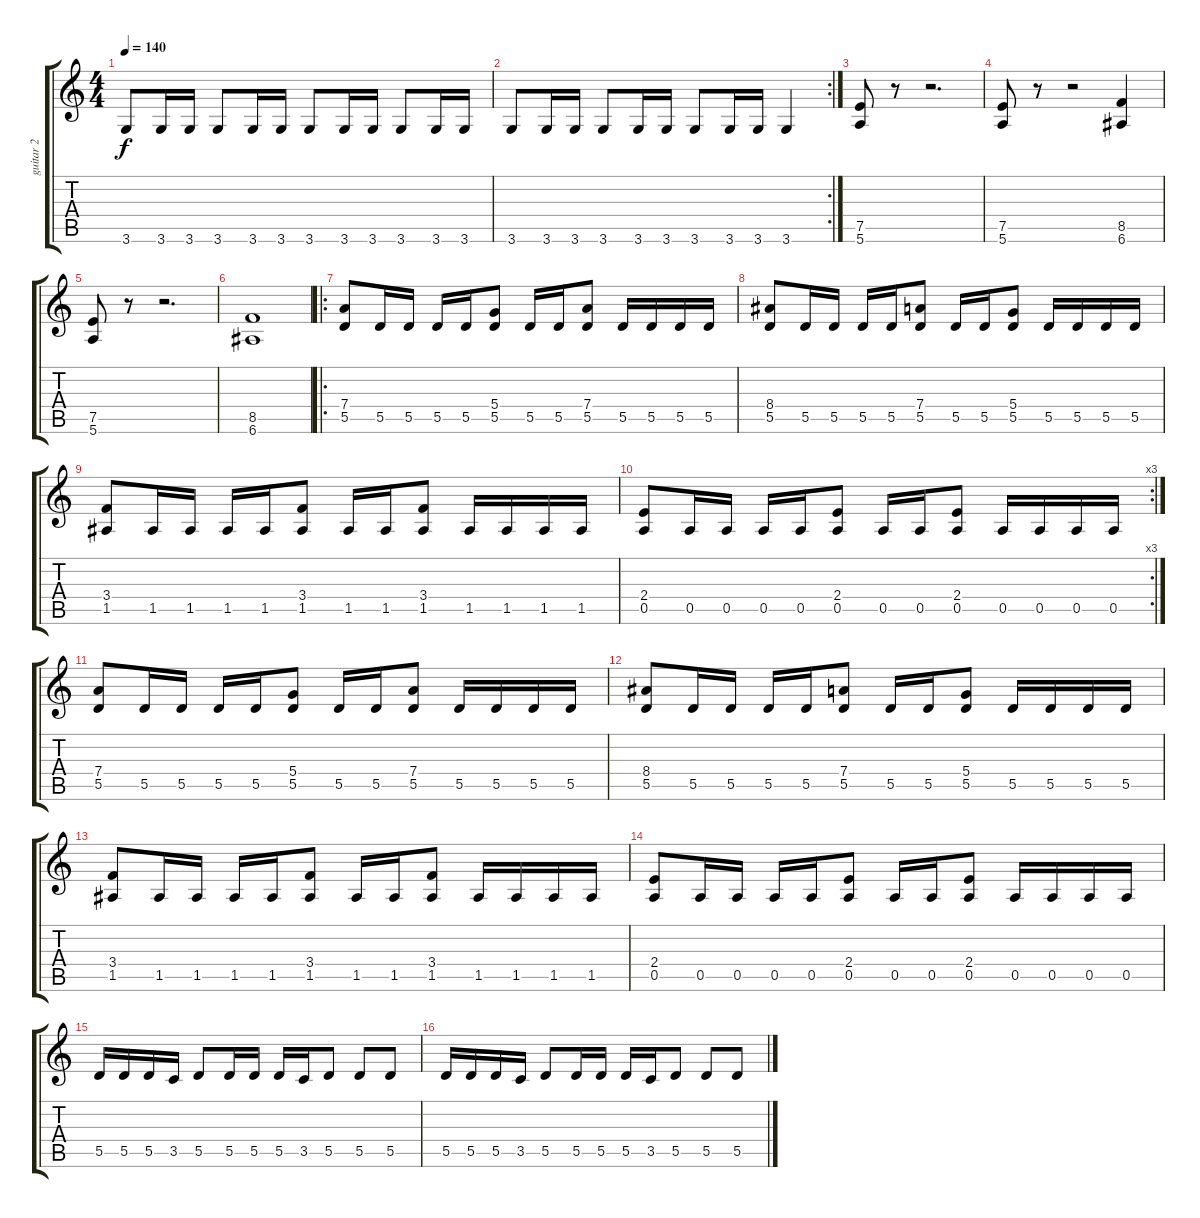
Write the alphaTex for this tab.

\track ("guitar 2" "guitar 2") {instrument overdrivenguitar}
\staff {score tabs}
\tuning (E4 B3 G3 D3 A2 E2) {hide}
\ts (4 4)
\tempo 140
\clef g2
\ks c
3.6.8{dy f} 3.6.16 3.6.16 3.6.8 3.6.16 3.6.16 3.6.8 3.6.16 3.6.16 3.6.8 3.6.16 3.6.16 |
\rc 2
3.6.8 3.6.16 3.6.16 3.6.8 3.6.16 3.6.16 3.6.8 3.6.16 3.6.16 3.6.4 |
(7.5 5.6).8 r.8 r.2{d} |
(7.5 5.6).8 r.8 r.2 (8.5 6.6).4 |
(7.5 5.6).8 r.8 r.2{d} |
(8.5 6.6).1 |
\ro
(7.4 5.5).8 5.5.16 5.5.16 5.5.16 5.5.16 (5.4 5.5).8 5.5.16 5.5.16 (7.4 5.5).8 5.5.16 5.5.16 5.5.16 5.5.16 |
(8.4 5.5).8 5.5.16 5.5.16 5.5.16 5.5.16 (7.4 5.5).8 5.5.16 5.5.16 (5.4 5.5).8 5.5.16 5.5.16 5.5.16 5.5.16 |
(3.4 1.5).8 1.5.16 1.5.16 1.5.16 1.5.16 (3.4 1.5).8 1.5.16 1.5.16 (3.4 1.5).8 1.5.16 1.5.16 1.5.16 1.5.16 |
\rc 3
(2.4 0.5).8 0.5.16 0.5.16 0.5.16 0.5.16 (2.4 0.5).8 0.5.16 0.5.16 (2.4 0.5).8 0.5.16 0.5.16 0.5.16 0.5.16 |
(7.4 5.5).8 5.5.16 5.5.16 5.5.16 5.5.16 (5.4 5.5).8 5.5.16 5.5.16 (7.4 5.5).8 5.5.16 5.5.16 5.5.16 5.5.16 |
(8.4 5.5).8 5.5.16 5.5.16 5.5.16 5.5.16 (7.4 5.5).8 5.5.16 5.5.16 (5.4 5.5).8 5.5.16 5.5.16 5.5.16 5.5.16 |
(3.4 1.5).8 1.5.16 1.5.16 1.5.16 1.5.16 (3.4 1.5).8 1.5.16 1.5.16 (3.4 1.5).8 1.5.16 1.5.16 1.5.16 1.5.16 |
(2.4 0.5).8 0.5.16 0.5.16 0.5.16 0.5.16 (2.4 0.5).8 0.5.16 0.5.16 (2.4 0.5).8 0.5.16 0.5.16 0.5.16 0.5.16 |
5.5.16 5.5.16 5.5.16 3.5.16 5.5.8 5.5.16 5.5.16 5.5.16 3.5.16 5.5.8 5.5.8 5.5.8 |
5.5.16 5.5.16 5.5.16 3.5.16 5.5.8 5.5.16 5.5.16 5.5.16 3.5.16 5.5.8 5.5.8 5.5.8
